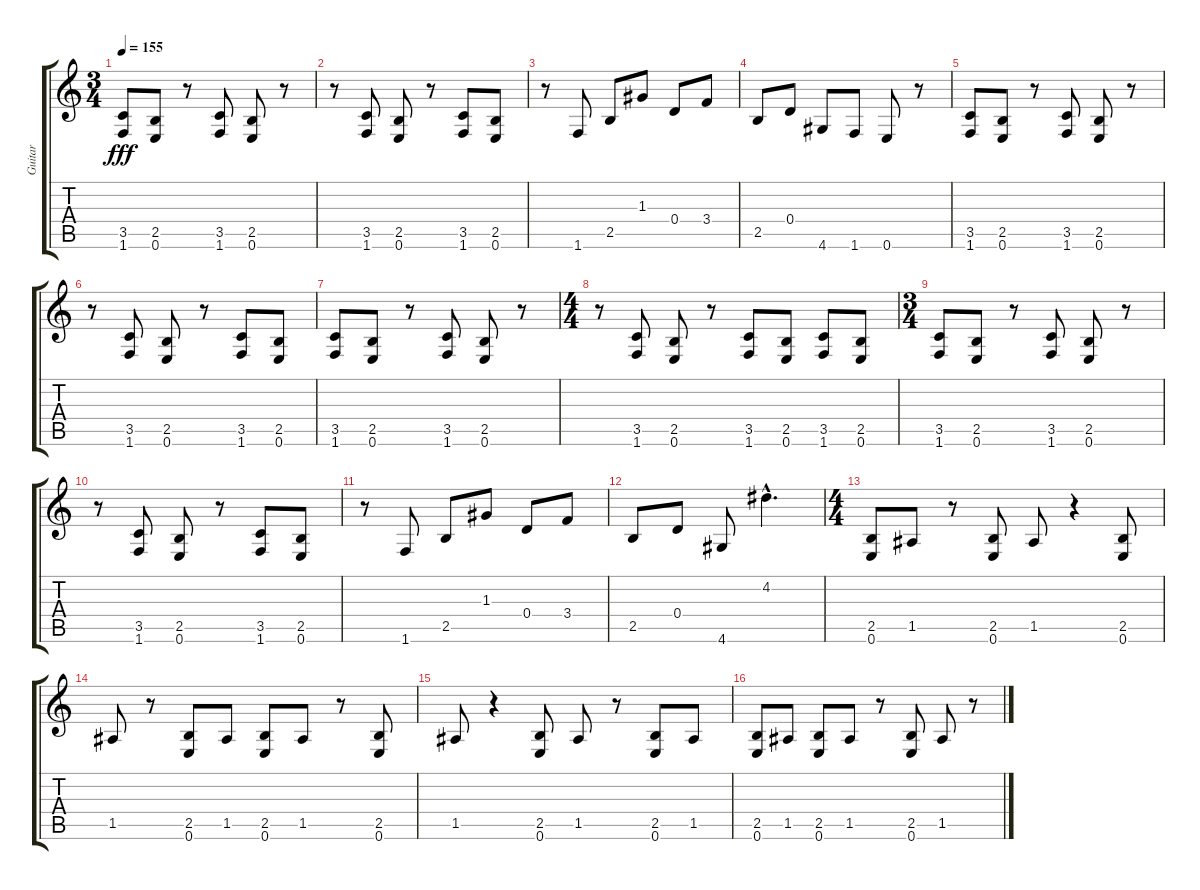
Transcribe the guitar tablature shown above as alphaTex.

\track ("Guitar" "Guitar") {instrument distortionguitar}
\staff {score tabs}
\tuning (E4 B3 G3 D3 A2 E2) {hide}
\ts (3 4)
\tempo 155
\clef g2
\ks c
(3.5 1.6).8{dy fff} (2.5 0.6).8 r.8 (3.5 1.6).8 (2.5 0.6).8 r.8 |
r.8 (3.5 1.6).8 (2.5 0.6).8 r.8 (3.5 1.6).8 (2.5 0.6).8 |
r.8 1.6.8 2.5.8 1.3.8 0.4.8 3.4.8 |
2.5.8 0.4.8 4.6.8 1.6.8 0.6.8 r.8 |
(3.5 1.6).8 (2.5 0.6).8 r.8 (3.5 1.6).8 (2.5 0.6).8 r.8 |
r.8 (3.5 1.6).8 (2.5 0.6).8 r.8 (3.5 1.6).8 (2.5 0.6).8 |
(3.5 1.6).8 (2.5 0.6).8 r.8 (3.5 1.6).8 (2.5 0.6).8 r.8 |
\ts (4 4)
r.8 (3.5 1.6).8 (2.5 0.6).8 r.8 (3.5 1.6).8 (2.5 0.6).8 (3.5 1.6).8 (2.5 0.6).8 |
\ts (3 4)
(3.5 1.6).8 (2.5 0.6).8 r.8 (3.5 1.6).8 (2.5 0.6).8 r.8 |
r.8 (3.5 1.6).8 (2.5 0.6).8 r.8 (3.5 1.6).8 (2.5 0.6).8 |
r.8 1.6.8 2.5.8 1.3.8 0.4.8 3.4.8 |
2.5.8 0.4.8 4.6.8 4.2{hac}.4{d instrument guitarharmonics} |
\ts (4 4)
(2.5 0.6).8{instrument overdrivenguitar} 1.5.8 r.8 (2.5 0.6).8 1.5.8 r.4 (2.5 0.6).8 |
1.5.8 r.8 (2.5 0.6).8 1.5.8 (2.5 0.6).8 1.5.8 r.8 (2.5 0.6).8 |
1.5.8 r.4 (2.5 0.6).8 1.5.8 r.8 (2.5 0.6).8 1.5.8 |
(2.5 0.6).8 1.5.8 (2.5 0.6).8 1.5.8 r.8 (2.5 0.6).8 1.5.8 r.8
